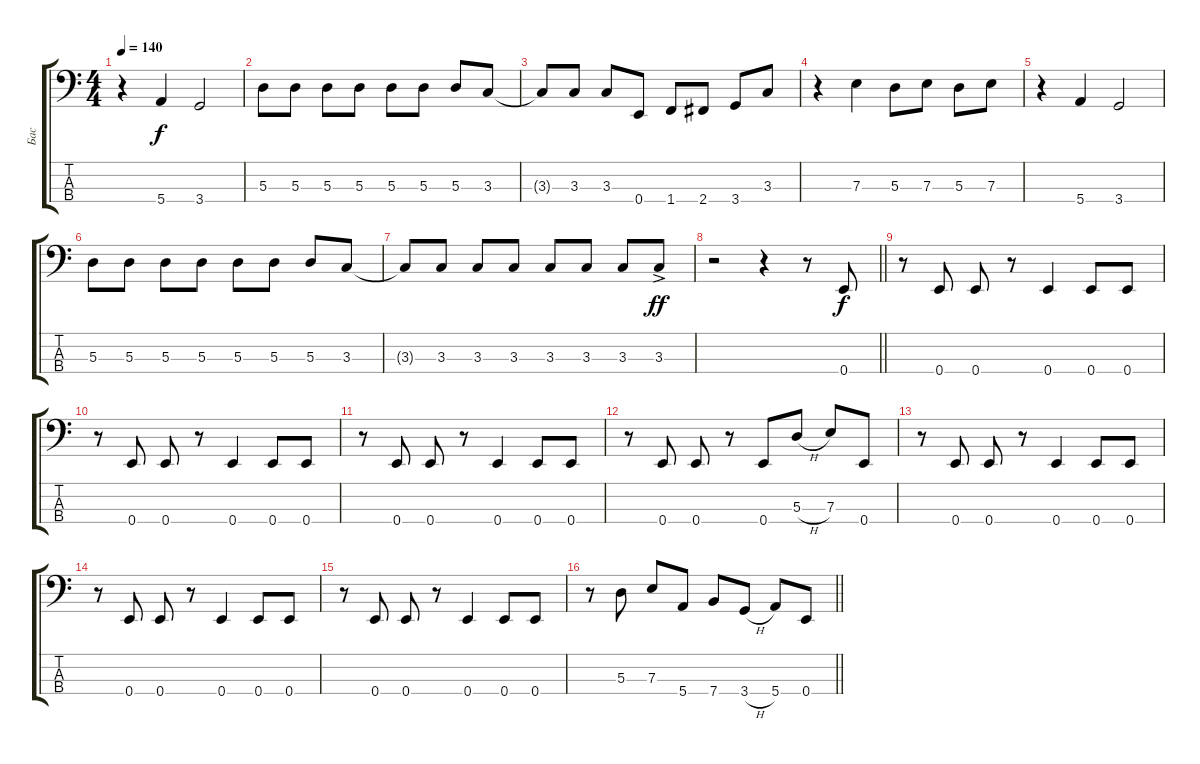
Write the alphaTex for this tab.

\track ("Бас" "Бас") {instrument electricbassfinger}
\staff {score tabs}
\tuning (G2 D2 A1 E1) {hide}
\ts (4 4)
\tempo 140
\clef f4
\ks c
r.4{dy f} 5.4.4 3.4.2 |
5.3.8 5.3.8 5.3.8 5.3.8 5.3.8 5.3.8 5.3.8 3.3.8 |
3.3{t}.8 3.3.8 3.3.8 0.4.8 1.4.8 2.4.8 3.4.8 3.3.8 |
r.4 7.3.4 5.3.8 7.3.8 5.3.8 7.3.8 |
r.4 5.4.4 3.4.2 |
5.3.8 5.3.8 5.3.8 5.3.8 5.3.8 5.3.8 5.3.8 3.3.8 |
3.3{t}.8 3.3.8 3.3.8 3.3.8 3.3.8 3.3.8 3.3.8 3.3{ac}.8{dy ff} |
\barLineRight lightlight
r.2 r.4 r.8 0.4.8{dy f} |
r.8 0.4.8 0.4.8 r.8 0.4.4 0.4.8 0.4.8 |
r.8 0.4.8 0.4.8 r.8 0.4.4 0.4.8 0.4.8 |
r.8 0.4.8 0.4.8 r.8 0.4.4 0.4.8 0.4.8 |
r.8 0.4.8 0.4.8 r.8 0.4.8 5.3{h}.8 7.3.8 0.4.8 |
r.8 0.4.8 0.4.8 r.8 0.4.4 0.4.8 0.4.8 |
r.8 0.4.8 0.4.8 r.8 0.4.4 0.4.8 0.4.8 |
r.8 0.4.8 0.4.8 r.8 0.4.4 0.4.8 0.4.8 |
\barLineRight lightlight
r.8 5.3.8 7.3.8 5.4.8 7.4.8 3.4{h}.8 5.4.8 0.4.8
